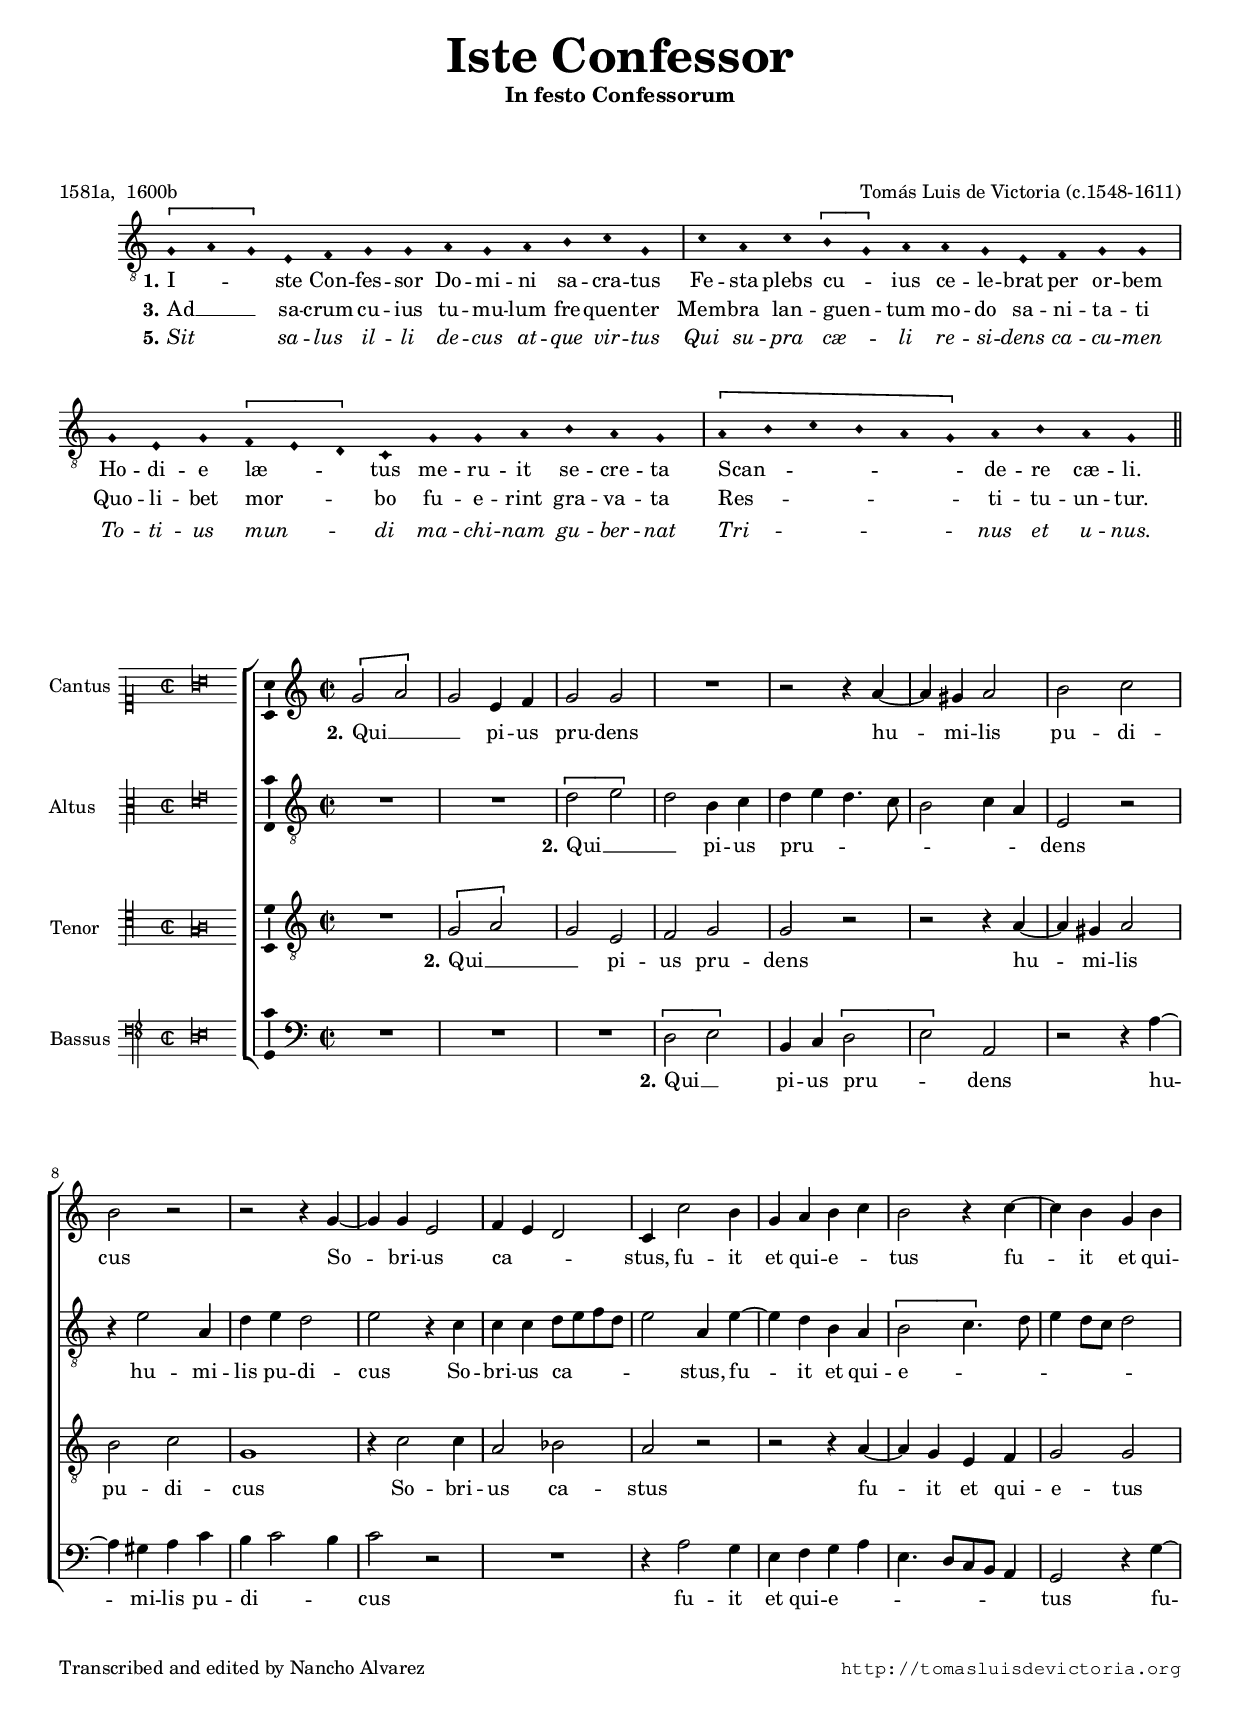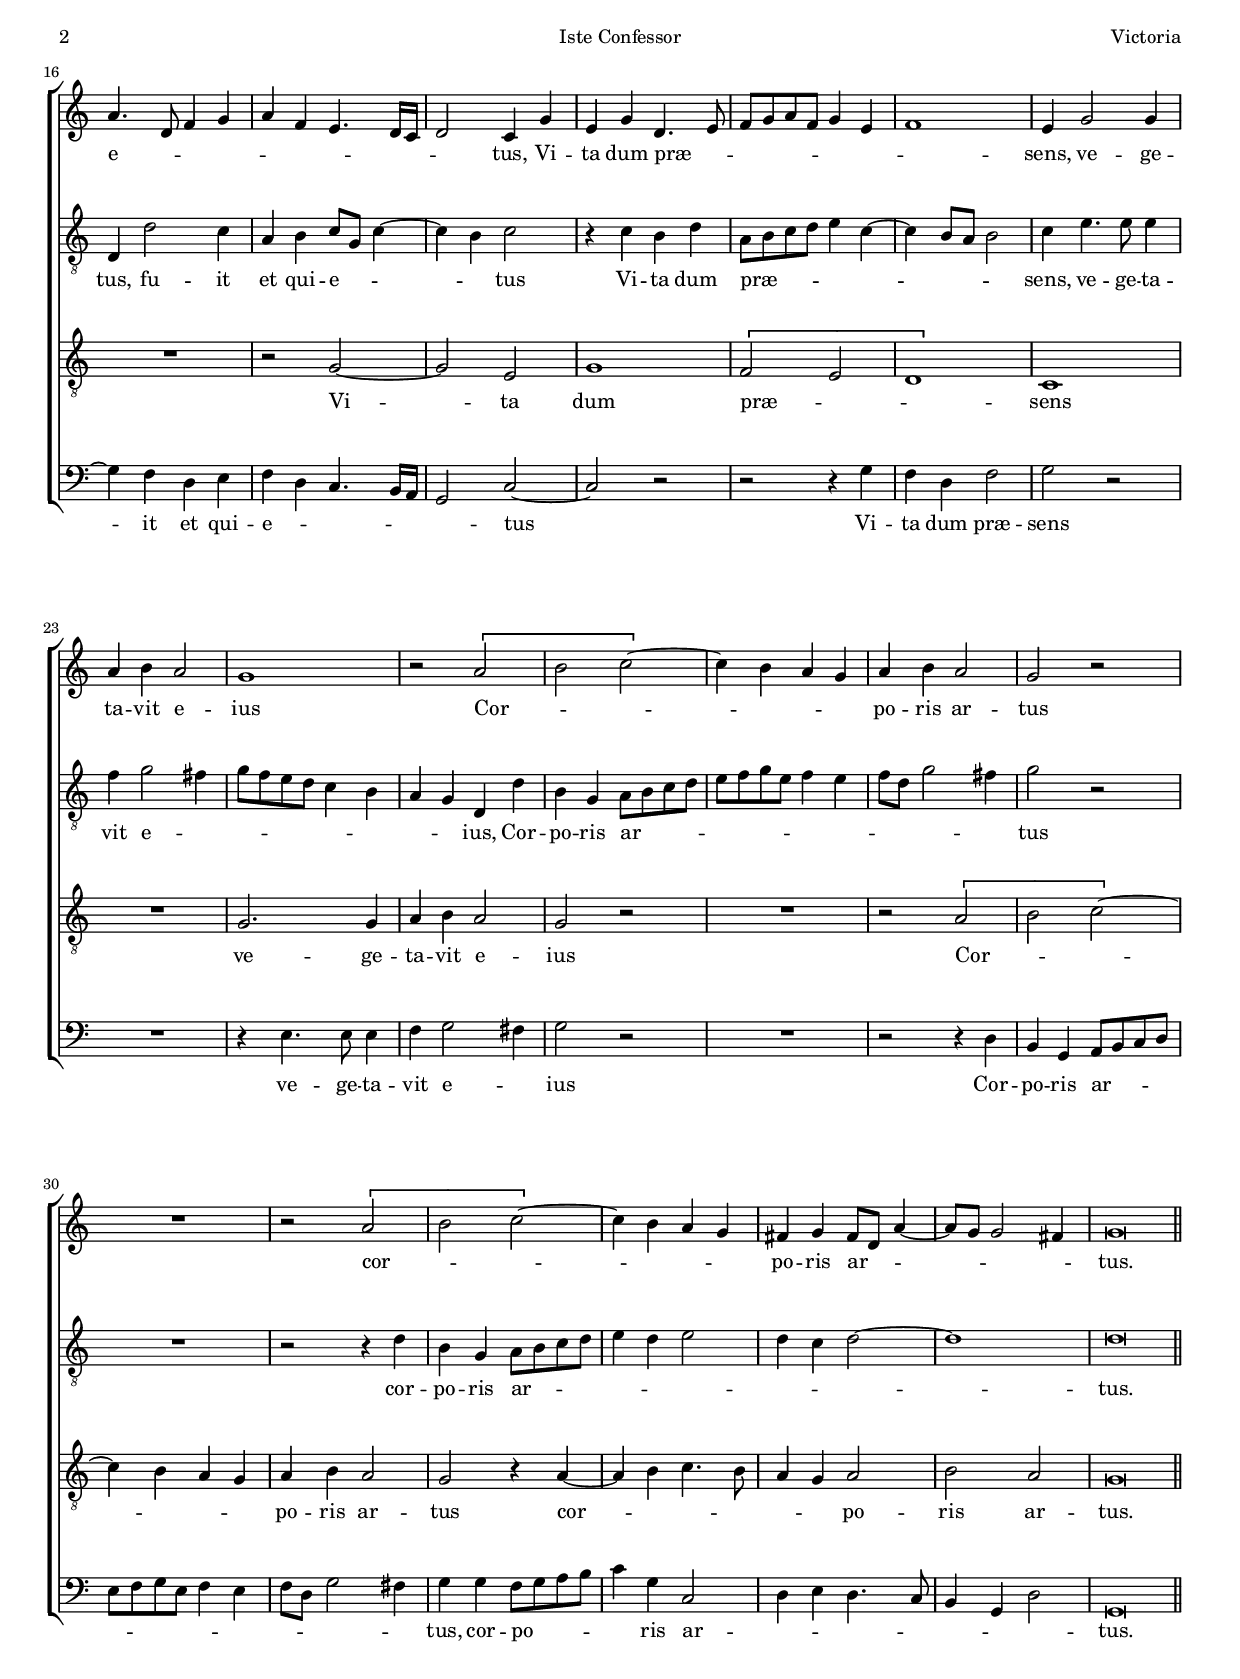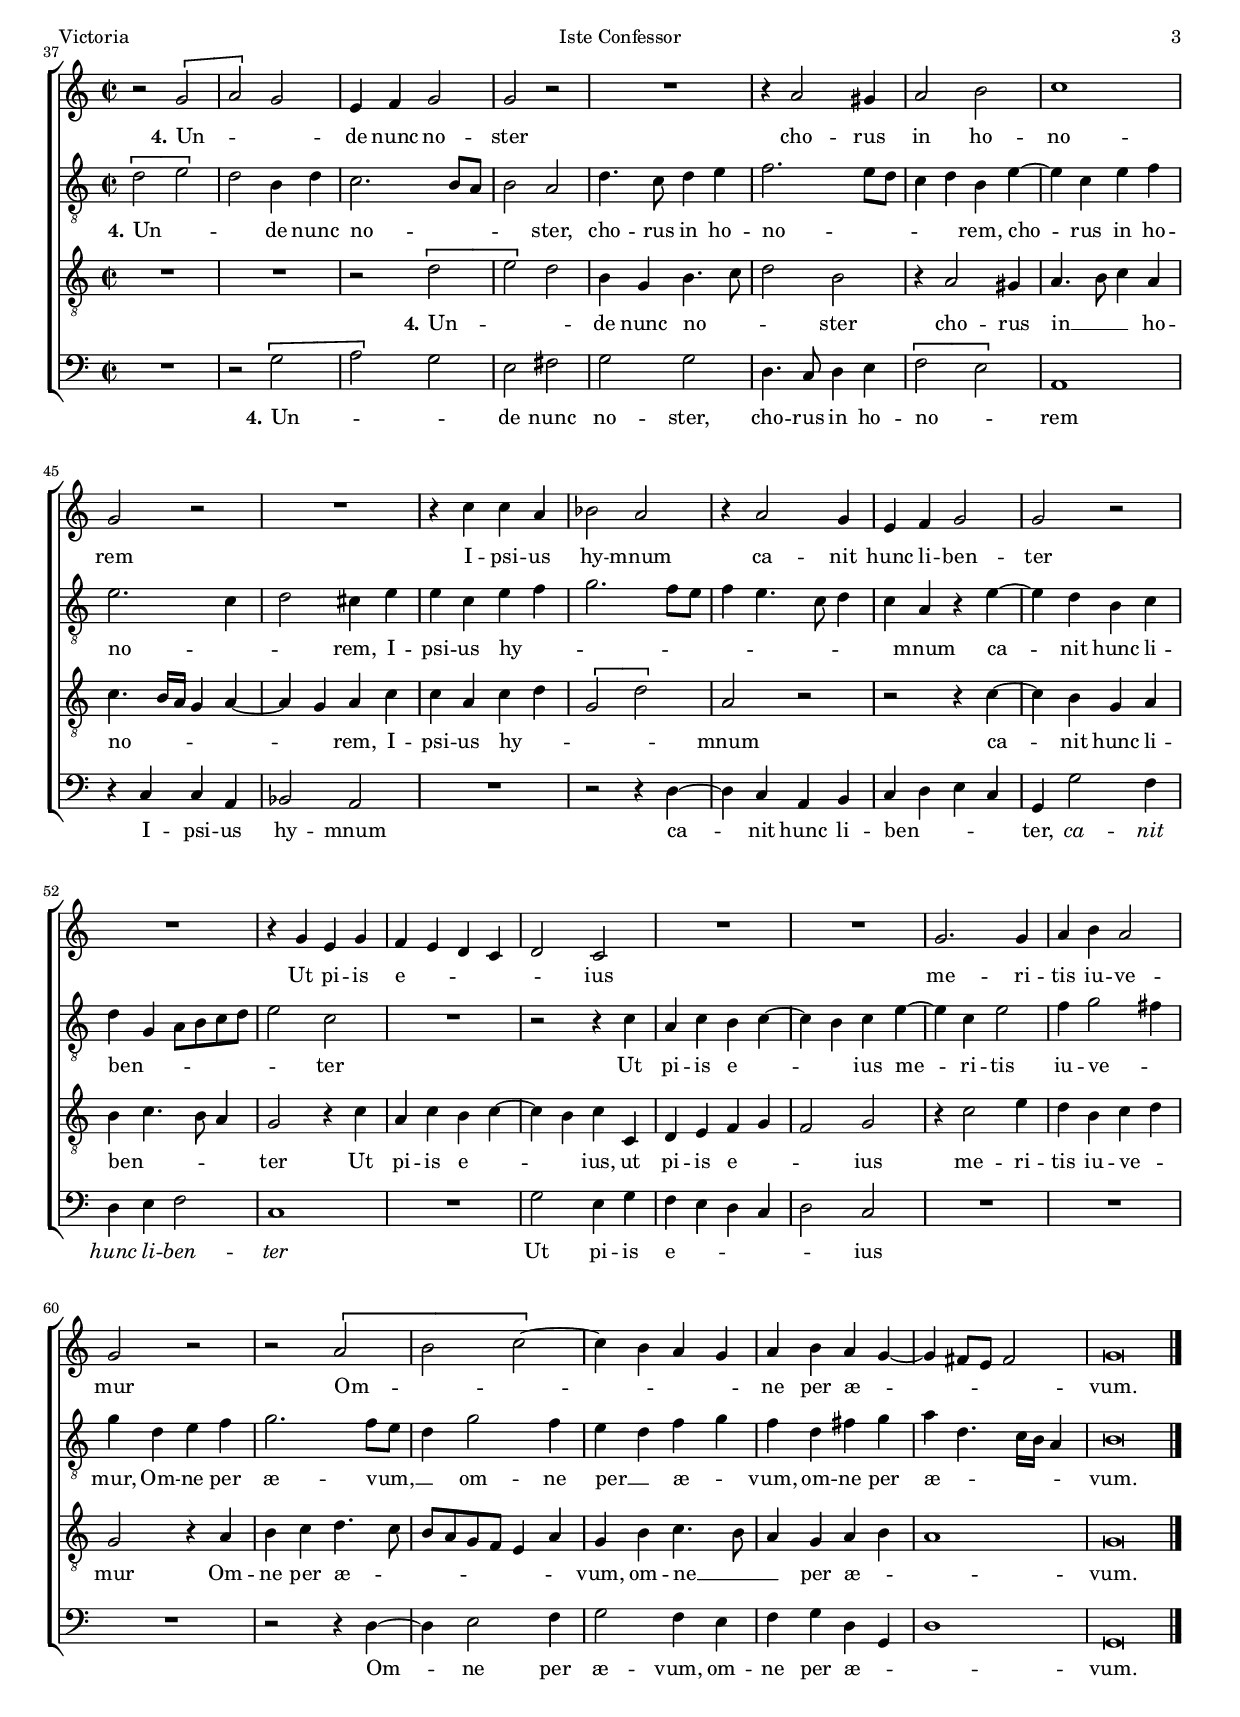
\version "2.18.0"

#(set-default-paper-size "a4")
#(set-global-staff-size 16.4)
#(ly:set-option 'point-and-click #f)
%mobile -s15.5 -i3.4

italicas=\override LyricText.font-shape = #'italic
rectas=\override LyricText.font-shape = #'upright
ss=\once \set suggestAccidentals = ##t
incipitwidth = 20

htitle="Iste Confessor"
hcomposer="Victoria"

\header {
	title=\markup{\fontsize #4 "Iste Confessor"}
	subtitle="In festo Confessorum"
	subsubtitle=\markup{\column{" " " " " "}}
	composer="Tomás Luis de Victoria (c.1548-1611)"
        pdfauthor=\composer
	%opus="(-)"
	poet="1581a,  1600b"
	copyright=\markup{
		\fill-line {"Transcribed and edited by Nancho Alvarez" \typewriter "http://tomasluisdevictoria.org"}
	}
%	tagline=""
}


\score {\transpose c c {
<<
         \new Voice = "canto" {
                 \override Staff.TimeSignature.stencil = #'()
                 \override Stem.transparent = ##t
                 \set Score.timing = ##f
                 \override NoteHead.style = #'neomensural         
                 \clef "G_8" 
                 \key a \minor
                 \override LigatureBracket.padding = #1
                 \[g4 a g\] e f g g a g a b c' g \bar "|"
                 c' a c' \[b g\] a a g e f g g \bar "|"
                 g e g \[f e d\] c g g a b a g \bar "|"
                 \[a b c' b a g\] a b a g  \bar "||" 
         }
         \new Lyrics \lyricsto "canto" {
         	 \set stanza = "1."
         	 I -- _ _ ste Con -- fes -- sor Do -- mi -- ni sa -- cra -- tus 
         	 Fe -- sta plebs cu -- _ ius ce -- le -- brat per or -- bem
         	 Ho -- di -- e læ -- _ _ tus me -- ru -- it se -- cre -- ta 
         	 Scan -- _ _ _ _ _ de -- re cæ -- li.
         }
         \new Lyrics \lyricsto "canto" {
         	 \set stanza = "3."
         	Ad __ _ _ sa -- crum cu -- ius tu -- mu -- lum fre -- quen -- ter
         	Mem -- bra lan -- guen -- _ tum mo -- do sa -- ni -- ta -- ti
         	Quo -- li -- bet mor -- _ _ bo fu -- e -- rint gra -- va -- ta
         	Res -- _ _ _ _ _ ti -- tu -- un -- tur. 
         }
         \new Lyrics \lyricsto "canto" { % esta estrofa no aparece en el original
         	 \set stanza = "5."
         	 \italicas
         	Sit _ _ sa -- lus il -- li de -- cus at -- que vir -- tus
         	Qui su -- pra cæ -- _ li re -- si -- dens ca -- cu -- men % coelis
         	To -- ti -- us mun -- _ _ di ma -- chi -- nam gu -- ber -- nat
         	Tri -- _ _ _ _ _ nus et u -- nus.
         }
>>
        }%transpose

\layout {
	\context {\Lyrics
                \override VerticalAxisGroup.nonstaff-nonstaff-spacing =
                #'((basic-distance . 0) (minimum-distance . 0) (padding . 1.5))
        }
        %line-width=16\cm 
        indent=1.0\cm
        %ragged-right = ##f
}
}


%%%%%%%%%%%%%%%%%%%%%%%%%%%%%%%%%%%%%%%%%%%%%%%%%%%%%%%%%%%%%%%%%%%%%%%%%%%%%5


global={\key c \major \time 2/2  \skip 1*36 \bar "||" \pageBreak
	\override Score.TimeSignature.break-visibility = #'#(#f #t #t)
				\time 2/2 \skip 1*30  \bar "|."

}

cantus={
	\[g'2 a'\]
	g' e'4 f'
	g'2 g'
	R1*4/4
%5
	r2 r4 a' ~
	a' gis' a'2
	b' c''
	b' r
	r r4 g' ~
%10
	g' g' e'2
	f'4 e' d'2
	c'4 c''2 b'4
	g' a' b' c''
	b'2 r4 c'' ~
%15
	c'' b' g' b'
	a'4. d'8 f'4 g' 
	a' f' e'4. d'16 c'
	d'2 c'4 g'
	e' g' d'4. e'8
%20
	f' g' a' f' g'4 e'
	f'1
	e'4 g'2 g'4
	a' b' a'2
	g'1
%25
	r2 \[a'
	b' c'' ~ \]
	c''4 b' a' g'
	a' b' a'2
	g' r
%30
	R1*4/4
	r2 \[a'
	b' c'' ~ \]
	c''4 b' a' g'
	fis' g' fis'8 d' a'4 ~ % segundo fa también sostenido?
%35
	a'8 g' g'2 fis'4
	g'\breve*1/2
	r2 \[g'
	a'\] g'
	e'4 f' g'2
%40
	g' r
	R1*4/4
	r4 a'2 gis'4
	a'2 b'
	c''1
%45
	g'2 r
	R1*4/4
	r4 c'' c'' a'
	bes'2 a'
	r4 a'2 g'4
%50
	e' f' g'2
	g' r
	R1*4/4
	r4 g' e' g'
	f' e' d' c'
%55
	d'2 c'
	R1*4/4
	R1*4/4
	g'2. g'4
	a' b' a'2
%60
	g' r
	r \[a'
	b' c'' ~ \]
	c''4 b' a' g'
	a' b' a' g' ~
%65
	g' fis'8 e' fis'2
	g'\breve*1/2
}

altus={
	R1*4/4
	R1*4/4
	\[d'2 e'\]
	d' b4 c'
%5
	d' e' d'4. c'8
	b2 c'4 a
	e2 r
	r4 e'2 a4
	d' e' d'2
%10
	e' r4 c'
	c' c' d'8 e' f' d'
	e'2 a4 e' ~
	e' d' b a
	\[b2 c'4.\] d'8
%15
	e'4 d'8 c' d'2
	d4 d'2 c'4
	a b c'8 g c'4 ~
	c' b c'2
	r4 c' b d'
%20
	a8 b c' d' e'4 c' ~
	c' b8 a b2
	c'4 e'4. e'8 e'4
	f' g'2 fis'4
	g'8 f' e' d' c'4 b
%25
	a g d d'
	b g a8 b c' d'
	e' f' g' e' f'4 e'
	f'8 d' g'2 fis'4
	g'2 r
%30
	R1*4/4
	r2 r4 d'
	b g a8 b c' d'
	e'4 d' e'2
	d'4 c' d'2 ~
%35
	d'1
	d'\breve*1/2
	\[d'2 e'\]
	d' b4 d'
	c'2. b8 a
%40
	b2 a
	d'4. c'8 d'4 e'
	f'2. e'8 d'
	c'4 d' b e' ~
	e' c' e' f'
%45
	e'2. c'4
	d'2 cis'4 e'
	e' c' e' f'
	g'2. f'8 e'
	f'4 e'4. c'8 d'4
%50
	c' a r e' ~
	e' d' b c'
	d' g a8 b c' d'
	e'2 c'
	R1*4/4
%55
	r2 r4 c'
	a c' b c' ~
	c' b c' e' ~
	e' c' e'2
	f'4 g'2 fis'4
%60
	g' d' e' f'
	g'2. f'8 e'
	d'4 g'2 f'4
	e' d' f' g'
	f' d' fis' g'
%65
	a' d'4. c'16 b a4
	b\breve*1/2
}

tenor={
	R1*4/4
	\[g2 a\]
	g e
	f g
%5
	g r
	r r4 a ~
	a gis a2
	b c'
	g1
%10
	r4 c'2 c'4
	a2 bes
	a r
	r r4 a ~
	a g e f
%15
	g2 g
	R1*4/4
	r2 g ~
	g e
	g1
%20
	\[f2 e
	d1\]
	c
	R1*4/4
	g2. g4
%25
	a b a2
	g r
	R1*4/4
	r2 \[a
	b2 c' ~ \]
%30
	c'4 b a g
	a b a2
	g r4 a ~
	a b c'4. b8
	a4 g a2
%35
	b a
	g\breve*1/2
	R1*4/4
	R1*4/4
	r2 \[d'
%40
	e'\] d'
	b4 g b4. c'8
	d'2 b
	r4 a2 gis4
	a4. b8 c'4 a
%45
	c'4. b16 a g4 a ~
	a g a c'
	c' a c' d'
	\[g2 d'\]
	a r
%50
	r r4 c' ~
	c' b g a
	b c'4. b8 a4
	g2 r4 c'
	a c' b c' ~
%55
	c' b c' c
	d e f g
	f2 g
	r4 c'2 e'4
	d' b c' d'
%60
	g2 r4 a
	b c' d'4. c'8
	b a g f e4 a
	g b c'4. b8
	a4 g a b
%65
	a1
	g\breve*1/2
}

bassus={
	R1*4/4
	R1*4/4
	R1*4/4
	\[d2 e\]
%5
	b,4 c \[d2
	e\] a,
	r r4 a ~
	a gis a c'
	b c'2 b4
%10
	c'2 r
	R1*4/4
	r4 a2 g4
	e f g a 
	e4.  d8[ c b,] a,4 
%15
	g,2 r4 g ~ 
	g f d e
	f d c4. b,16 a,
	g,2 c ~
	c r
%20
	r r4 g
	f d f2
	g r
	R1*4/4
	r4 e4. e8 e4
%25
	f g2 fis4
	g2 r
	R1*4/4
	r2 r4 d
	b, g, a,8 b, c d
%30
	e f g e f4 e
	f8 d g2 fis4
	g g f8 g a b
	c'4 g c2
	d4 e d4. c8
%35
	b,4 g, d2
	g,\breve*1/2
	R1*4/4
	r2 \[g
	a\] g
%40
	e fis
	g g
	d4. c8 d4 e
	\[f2 e\]
	a,1
%45
	r4 c c a,
	bes,2 a,
	R1*4/4
	r2 r4 d ~
	d c a, b,
%50
	c d e c
	g, g2 f4
	d e f2
	c1
	R1*4/4
%55
	g2 e4 g
	f e d c
	d2 c
	R1*4/4
	R1*4/4
%60
	R1*4/4
	r2 r4 d ~
	d e2 f4
	g2 f4 e
	f g d g, % d g d g, Pedrell?
%65
	d1
	g,\breve*1/2
}

textocantus=\lyricmode{
\set stanza = "2."
Qui __ _ _ pi -- us pru -- dens % en 1600b Qui _ pi -- us _
hu -- _ mi -- lis pu -- di -- cus
So -- _ bri -- us ca -- _ _ stus,
fu -- it et qui -- e -- _ tus
fu -- _ it et qui -- e -- _ _ _ _ _ _ _ _ _ tus,
Vi -- ta dum præ -- _ _ _ _ _ _ _ _ sens,
ve -- ge -- ta -- vit e -- ius
Cor -- _ _ _ _ _ _ po -- ris ar -- tus
cor -- _ _ _ _ _ _ po -- ris ar -- _ _ _ _ _ _ tus.
\set stanza = "4."
Un -- _ _ de nunc no -- ster
cho -- rus in ho -- no -- rem
I -- psi -- us hy -- mnum
ca -- nit hunc li -- ben -- ter
Ut pi -- is e -- _ _ _ _ ius
me -- ri -- tis iu -- ve -- mur
Om -- _ _ _ _ _ _ ne per æ -- _ _ _ _ _ vum.
}

textoaltus=\lyricmode{
\set stanza = "2."
Qui __ _ _ pi -- us pru -- _ _ _ _ _ _ dens
hu -- mi -- lis
pu -- di -- cus
So -- bri -- us ca -- _ _ _ _ stus,
fu -- _ it et qui -- e -- _ _ _ _ _ _ tus,
fu -- it et qui -- e -- _ _ _ _ tus
Vi -- ta dum præ -- _ _ _ _ _ _ _ _ _ sens,
ve -- ge -- ta -- vit e -- _ _ _ _ _ _ _ _ _ ius,
Cor -- po -- ris ar -- _ _ _ _ _ _ _ _ _ _ _ _ _ tus
cor -- po -- ris ar -- _ _ _ _ _ _ _ _ _ _ tus. 
\set stanza = "4."
Un -- _ _ de nunc no -- _ _ _ ster,
cho -- rus in ho -- no -- _ _ _ _ rem,
cho -- _ rus in ho -- no -- _ _ rem, % \italic en 1600b
I -- psi -- us hy -- _ _ _ _ _ _ _ _ _ mnum
ca -- _ nit hunc li -- ben -- _ _ _ _ _ _ ter
Ut pi -- is e -- _ _ _ ius me -- _ ri -- tis iu -- ve -- _ mur,
Om -- ne per æ -- vum, __ _ _  
om -- ne per __ _ æ -- _ vum,
om -- ne per æ -- _ _ _ _ vum.
}

textotenor=\lyricmode{
\set stanza = "2."
Qui __ _ _ pi -- us % en 1600b Qui _ pi _ us
pru -- dens hu -- _ mi -- lis pu -- di -- cus
So -- bri -- us ca -- stus
fu -- _ it et qui -- e -- tus
Vi -- _ ta dum præ -- _ _ sens ve -- ge -- ta -- vit e -- ius
Cor -- _ _ _ _ _ _ po -- ris ar -- tus
cor -- _ _ _ _ _ _ po -- ris ar -- tus.
\set stanza = "4."
Un -- _ _ de nunc no -- _ _ ster cho -- rus in __ _ _ ho -- no -- _ _ _ _ _ _ rem,
I -- psi -- us hy -- _ _ _ mnum ca -- _ nit hunc li -- ben -- _ _ _ ter
Ut pi -- is e -- _ _ _ ius,
ut pi -- is e -- _ _ ius
me -- ri -- tis iu -- ve -- _ mur
Om -- ne per æ -- _ _ _ _ _ _ _ vum,
om -- ne __ _ _ per æ -- _ _ vum.
}

textobassus=\lyricmode{
\set stanza = "2."
Qui __ _ pi -- us pru -- _ dens
hu -- _ mi -- lis pu -- di -- _ _ cus
fu -- it et qui -- e -- _ _ _ _ _ _ tus
fu -- _ it et qui -- e -- _ _ _ _ _ tus _
Vi -- ta dum præ -- sens ve -- ge -- ta -- vit e -- _ ius
Cor -- po -- ris ar -- _ _ _ _ _ _ _ _ _ _ _ _ _ tus,
cor -- po -- _ _ _ _ ris ar -- _ _ _ _ _ _ _ tus.
\set stanza = "4."
Un -- _ _ de nunc no -- ster,
cho -- rus in ho -- no -- _ rem
I -- psi -- us hy -- mnum
ca -- _ nit hunc li -- ben -- _ _ _ ter,
\italicas ca -- nit hunc li -- ben -- ter \rectas
Ut pi -- is e -- _ _ _ _ ius
Om -- _ ne per æ -- vum,
om -- ne per æ -- _ _ vum. % italicas en 1600b
}

incipitcantus=\markup{
	\score{
		{ 
		\set Staff.instrumentName="Cantus "
		\override NoteHead.style = #'neomensural
		\override Staff.TimeSignature.style = #'neomensural
		\cadenzaOn 
		\clef "petrucci-c1"
		\key c \major
		\time 2/2
		\[g'1 a'\]
		} 
	\layout {
		\context {\Voice
                        \remove Ligature_bracket_engraver
                        \consists Mensural_ligature_engraver
                }
	line-width=\incipitwidth indent = 0 }
	}
}

incipitaltus=\markup{
	\score{
		{ 
		\set Staff.instrumentName="Altus    "
		\override NoteHead.style = #'neomensural 
		\override Staff.TimeSignature.style = #'neomensural
		\cadenzaOn 
		\clef "petrucci-c3"
		\key c \major
		\time 2/2
		\[d'1 e'\]
		} 
	\layout {
		\context {\Voice
                        \remove Ligature_bracket_engraver
                        \consists Mensural_ligature_engraver
                }
	line-width=\incipitwidth indent = 0 }
	}
}


incipittenor=\markup{
	\score{
		{ 
		\set Staff.instrumentName="Tenor   "
		\override NoteHead.style = #'neomensural 
		\override Staff.TimeSignature.style = #'neomensural
		\cadenzaOn 
		\clef "petrucci-c4"
		\key c \major
		\time 2/2
		\[g1 a\]
		} 
	\layout {
		\context {\Voice
                        \remove Ligature_bracket_engraver
                        \consists Mensural_ligature_engraver
                }
	line-width=\incipitwidth indent = 0 }
	}
}

incipitbassus=\markup{
	\score{
		{ 
		\set Staff.instrumentName="Bassus "
		\override NoteHead.style = #'neomensural
		\override Staff.TimeSignature.style = #'neomensural
		\cadenzaOn 
		\clef "petrucci-f4"
		\key c \major
		\time 2/2
		\[d1 e\]
		} 
	\layout {
		\context {\Voice
                        \remove Ligature_bracket_engraver
                        \consists Mensural_ligature_engraver
                }
	line-width=\incipitwidth indent = 0 }
	}
}


\score {\transpose c' c'{
\new ChoirStaff<<

	\new Staff <<\global
	\new Voice="v1" {
		\set Staff.instrumentName=\incipitcantus
		\clef "treble"
		\cantus }
	\new Lyrics \lyricsto "v1" {\textocantus }
	>>
	
	\new Staff << \global
	\new Voice="v2" {
		\set Staff.instrumentName=\incipitaltus
		\clef "G_8" 
		\altus}
	\new Lyrics \lyricsto "v2" {\textoaltus }
	>>

	
	\new Staff <<\global
	\new Voice="v3" {
		\set Staff.instrumentName=\incipittenor
		\clef "G_8"
		\tenor }
	\new Lyrics \lyricsto "v3" {\textotenor }
	>>
	
	\new Staff <<\global
	\new Voice="v4" {
		\set Staff.instrumentName=\incipitbassus
		\clef "bass" 
		\bassus }
	\new Lyrics \lyricsto "v4" {\textobassus }
	>>
	
>>

	}%transpose

\layout{ 
	\context {\Lyrics 
		\override VerticalAxisGroup.staff-affinity = #UP
		\override VerticalAxisGroup.nonstaff-relatedstaff-spacing =
			#'((basic-distance . 0) (minimum-distance . 0) (padding . 1))
		%\override LyricText.font-size = #1.2
		\override LyricHyphen.minimum-distance = #0.5
	}
	\context {\Score 
		\override BarNumber.padding = #2 
	}
	\context {\Voice 
		melismaBusyProperties = #'()
		%autoBeaming = ##f
	}
	%\context { \Staff \RemoveEmptyStaves }
	\context {\Staff 
		\override VerticalAxisGroup.staff-staff-spacing =
			#'((basic-distance . 12) (minimum-distance . 0) (padding . 1))
		\consists Ambitus_engraver 
		\override LigatureBracket.padding = #1
	}
}

%\midi {}

}


\paper{
	evenHeaderMarkup=\markup  \fill-line { \fromproperty #'page:page-number-string \htitle \hcomposer }
	oddHeaderMarkup= \markup  \fill-line { \on-the-fly #not-first-page \hcomposer \on-the-fly #not-first-page \htitle \on-the-fly #not-first-page \fromproperty #'page:page-number-string }
	%system-count=20
	%page-count = 8
	ragged-last-bottom = ##f
	indent=3.3\cm
	system-system-spacing =
	#'((basic-distance . 18) (minimum-distance . 0) (padding . 5))
	top-system-spacing = % header
	#'((basic-distance . 8) (minimum-distance . 0) (padding . 0))
	last-bottom-spacing = % footer
	#'((basic-distance . 12) (minimum-distance . 0) (padding . 0))
	top-markup-spacing #'basic-distance = 5
	markup-system-spacing #'basic-distance = 20

}
